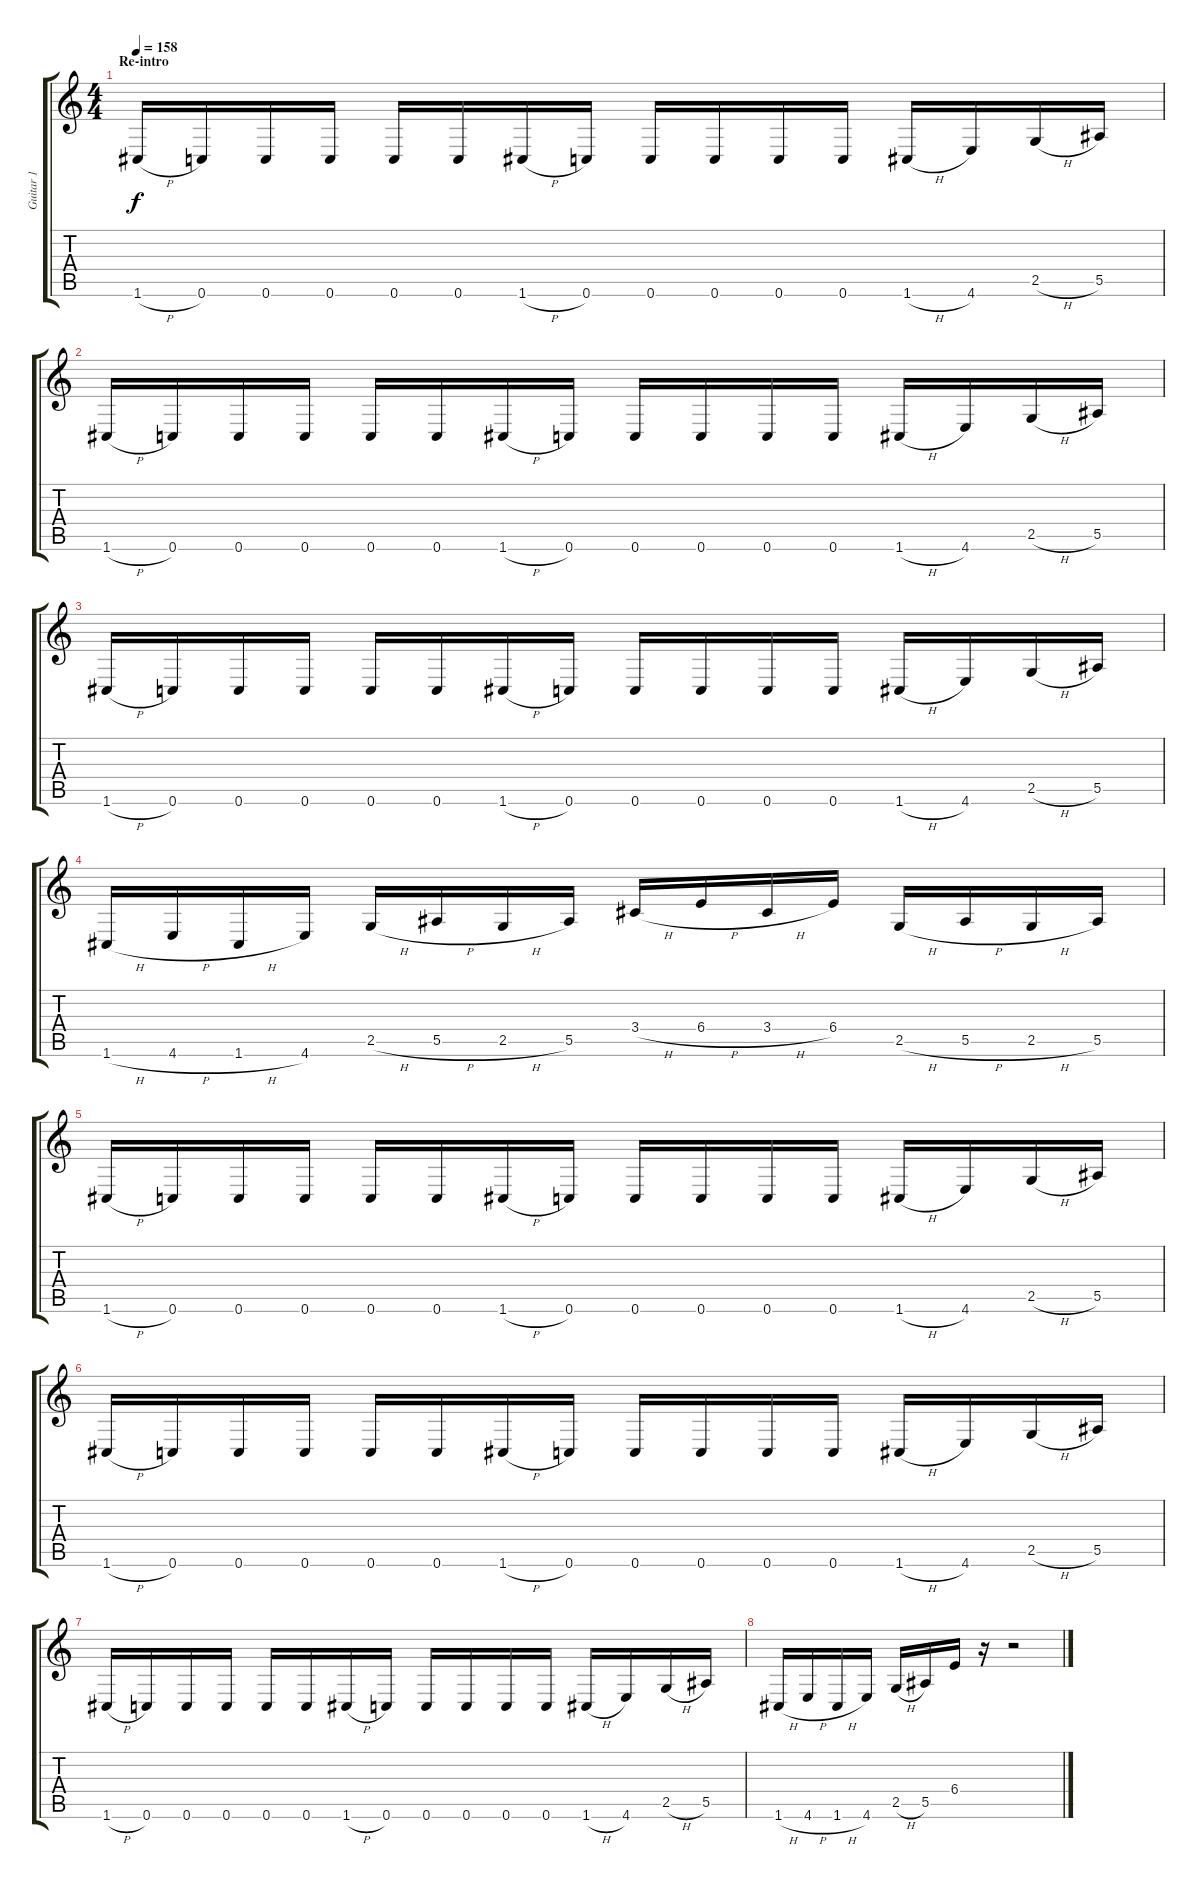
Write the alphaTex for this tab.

\track ("Guitar 1" "Guitar 1") {instrument distortionguitar}
\staff {score tabs}
\tuning (C4 G3 Eb3 Bb2 F2 C2) {hide}
\ts (4 4)
\section ("" "Re-intro")
\tempo 158
\clef g2
\ks c
1.6{h}.16{dy f} 0.6.16 0.6.16 0.6.16 0.6.16 0.6.16 1.6{h}.16 0.6.16 0.6.16 0.6.16 0.6.16 0.6.16 1.6{h}.16 4.6.16 2.5{h}.16 5.5.16 |
1.6{h}.16 0.6.16 0.6.16 0.6.16 0.6.16 0.6.16 1.6{h}.16 0.6.16 0.6.16 0.6.16 0.6.16 0.6.16 1.6{h}.16 4.6.16 2.5{h}.16 5.5.16 |
1.6{h}.16 0.6.16 0.6.16 0.6.16 0.6.16 0.6.16 1.6{h}.16 0.6.16 0.6.16 0.6.16 0.6.16 0.6.16 1.6{h}.16 4.6.16 2.5{h}.16 5.5.16 |
1.6{h}.16 4.6{h}.16 1.6{h}.16 4.6.16 2.5{h}.16 5.5{h}.16 2.5{h}.16 5.5.16 3.4{h}.16 6.4{h}.16 3.4{h}.16 6.4.16 2.5{h}.16 5.5{h}.16 2.5{h}.16 5.5.16 |
1.6{h}.16 0.6.16 0.6.16 0.6.16 0.6.16 0.6.16 1.6{h}.16 0.6.16 0.6.16 0.6.16 0.6.16 0.6.16 1.6{h}.16 4.6.16 2.5{h}.16 5.5.16 |
1.6{h}.16 0.6.16 0.6.16 0.6.16 0.6.16 0.6.16 1.6{h}.16 0.6.16 0.6.16 0.6.16 0.6.16 0.6.16 1.6{h}.16 4.6.16 2.5{h}.16 5.5.16 |
1.6{h}.16 0.6.16 0.6.16 0.6.16 0.6.16 0.6.16 1.6{h}.16 0.6.16 0.6.16 0.6.16 0.6.16 0.6.16 1.6{h}.16 4.6.16 2.5{h}.16 5.5.16 |
1.6{h}.16 4.6{h}.16 1.6{h}.16 4.6.16 2.5{h}.16 5.5.16 6.4.16 r.16 r.2
